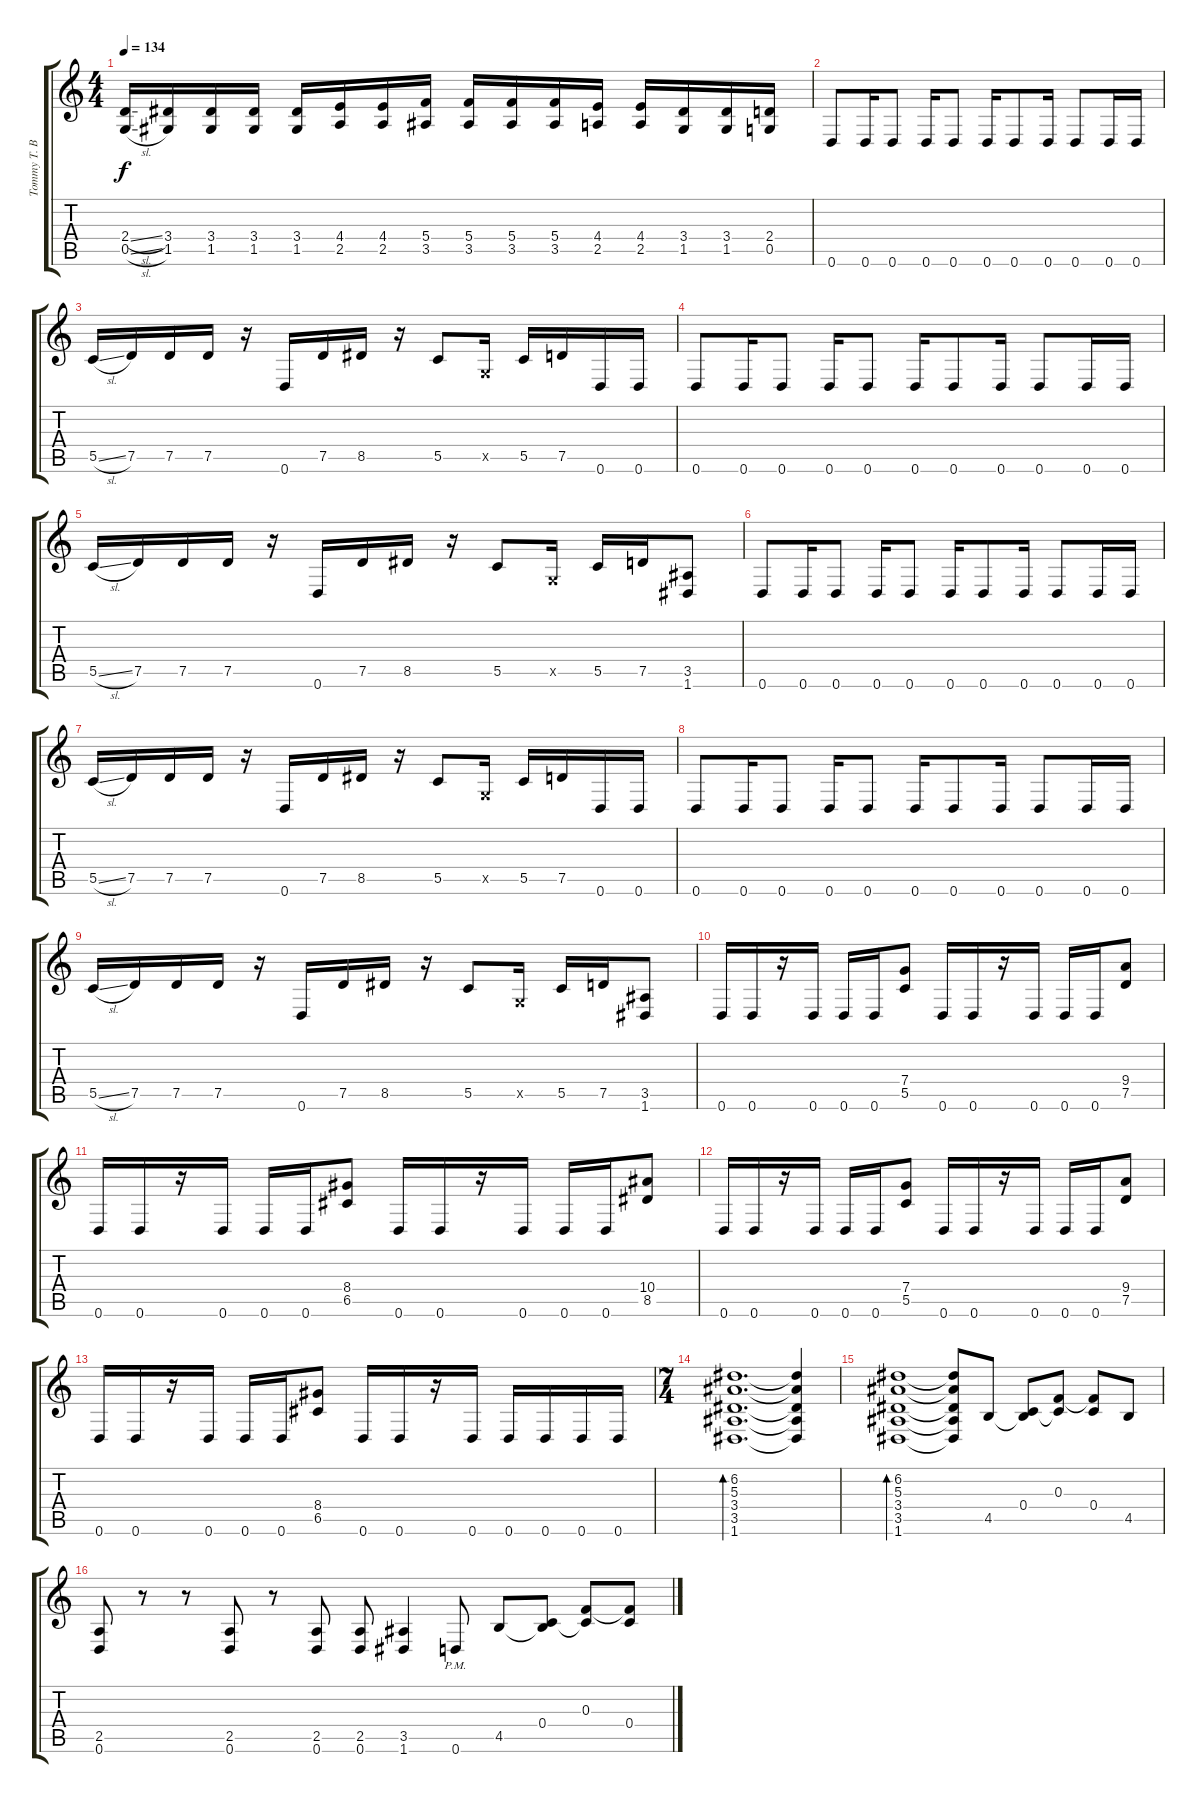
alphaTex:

\track ("Tommy T. Baron" "Tommy T. B") {instrument distortionguitar}
\staff {score tabs}
\tuning (D4 A3 F3 C3 G2 D2) {hide}
\ts (4 4)
\tempo 134
\clef g2
\ks c
(2.4{sl} 0.5{sl}).16{dy f} (3.4 1.5).16 (3.4 1.5).16 (3.4 1.5).16 (3.4 1.5).16 (4.4 2.5).16 (4.4 2.5).16 (5.4 3.5).16 (5.4 3.5).16 (5.4 3.5).16 (5.4 3.5).16 (4.4 2.5).16 (4.4 2.5).16 (3.4 1.5).16 (3.4 1.5).16 (2.4 0.5).16 |
0.6.8 0.6.16 0.6.8 0.6.16 0.6.8 0.6.16 0.6.8 0.6.16 0.6.8 0.6.16 0.6.16 |
5.5{sl}.16 7.5.16 7.5.16 7.5.16 r.16 0.6.16 7.5.16 8.5.16 r.16 5.5.8 0.5{x}.16 5.5.16 7.5.16 0.6.16 0.6.16 |
0.6.8 0.6.16 0.6.8 0.6.16 0.6.8 0.6.16 0.6.8 0.6.16 0.6.8 0.6.16 0.6.16 |
5.5{sl}.16 7.5.16 7.5.16 7.5.16 r.16 0.6.16 7.5.16 8.5.16 r.16 5.5.8 0.5{x}.16 5.5.16 7.5.16 (3.5 1.6).8 |
0.6.8 0.6.16 0.6.8 0.6.16 0.6.8 0.6.16 0.6.8 0.6.16 0.6.8 0.6.16 0.6.16 |
5.5{sl}.16 7.5.16 7.5.16 7.5.16 r.16 0.6.16 7.5.16 8.5.16 r.16 5.5.8 0.5{x}.16 5.5.16 7.5.16 0.6.16 0.6.16 |
0.6.8 0.6.16 0.6.8 0.6.16 0.6.8 0.6.16 0.6.8 0.6.16 0.6.8 0.6.16 0.6.16 |
5.5{sl}.16 7.5.16 7.5.16 7.5.16 r.16 0.6.16 7.5.16 8.5.16 r.16 5.5.8 0.5{x}.16 5.5.16 7.5.16 (3.5 1.6).8 |
0.6.16 0.6.16 r.16 0.6.16 0.6.16 0.6.16 (7.4 5.5).8 0.6.16 0.6.16 r.16 0.6.16 0.6.16 0.6.16 (9.4 7.5).8 |
0.6.16 0.6.16 r.16 0.6.16 0.6.16 0.6.16 (8.4 6.5).8 0.6.16 0.6.16 r.16 0.6.16 0.6.16 0.6.16 (10.4 8.5).8 |
0.6.16 0.6.16 r.16 0.6.16 0.6.16 0.6.16 (7.4 5.5).8 0.6.16 0.6.16 r.16 0.6.16 0.6.16 0.6.16 (9.4 7.5).8 |
0.6.16 0.6.16 r.16 0.6.16 0.6.16 0.6.16 (8.4 6.5).8 0.6.16 0.6.16 r.16 0.6.16 0.6.16 0.6.16 0.6.16 0.6.16 |
\ts (7 4)
(6.2 5.3 3.4 3.5 1.6).1{d bd 240} (6.2{t} 5.3{t} 3.4{t} 3.5{t} 1.6{t}).4 |
(6.2 5.3 3.4 3.5 1.6).1{bd 240} (6.2{t} 5.3{t} 3.4{t} 3.5{t} 1.6{t}).8 4.5.8 (0.4 4.5{t}).8 (0.3 0.4{t}).8 (0.3{t} 0.4).8 4.5.8 |
(2.5 0.6).8 r.8 r.8 (2.5 0.6).8 r.8 (2.5 0.6).8 (2.5 0.6).8 (3.5 1.6).4 0.6{pm}.8 4.5.8 (0.4 4.5{t}).8 (0.3 0.4{t}).8 (0.3{t} 0.4).8
